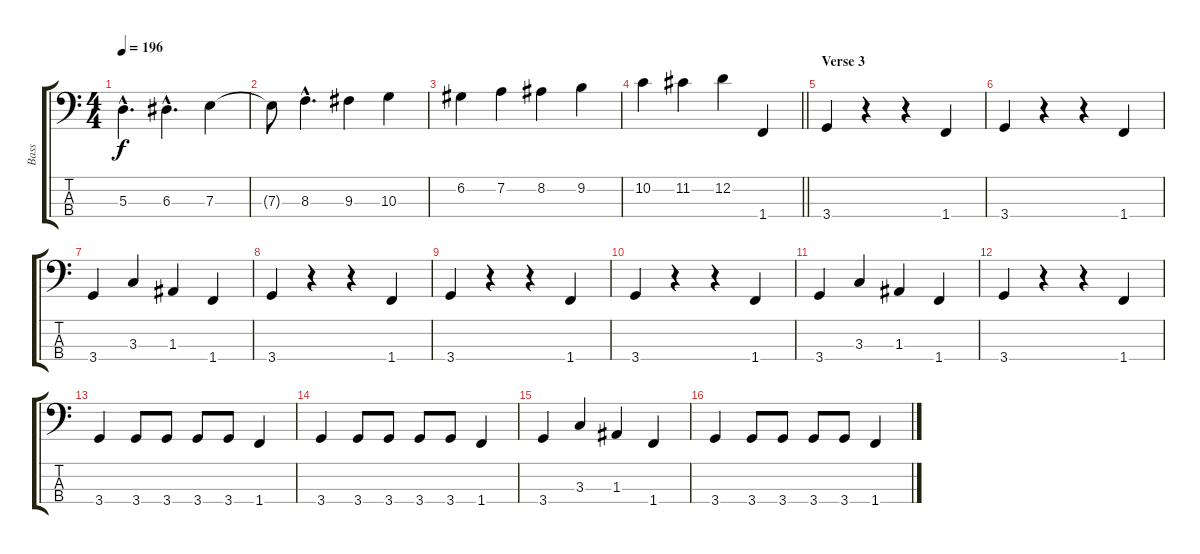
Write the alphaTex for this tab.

\track ("Bass" "Bass") {instrument electricbassfinger}
\staff {score tabs}
\tuning (G2 D2 A1 E1) {hide}
\ts (4 4)
\tempo 196
\clef f4
\ks c
5.3{hac}.4{d dy f} 6.3{hac}.4{d} 7.3.4 |
7.3{t}.8 8.3{hac}.4{d} 9.3.4 10.3.4 |
6.2.4 7.2.4 8.2.4 9.2.4 |
\barLineRight lightlight
10.2.4 11.2.4 12.2.4 1.4.4 |
\section ("" "Verse 3")
3.4.4 r.4 r.4 1.4.4 |
3.4.4 r.4 r.4 1.4.4 |
3.4.4 3.3.4 1.3.4 1.4.4 |
3.4.4 r.4 r.4 1.4.4 |
3.4.4 r.4 r.4 1.4.4 |
3.4.4 r.4 r.4 1.4.4 |
3.4.4 3.3.4 1.3.4 1.4.4 |
3.4.4 r.4 r.4 1.4.4 |
3.4.4 3.4.8 3.4.8 3.4.8 3.4.8 1.4.4 |
3.4.4 3.4.8 3.4.8 3.4.8 3.4.8 1.4.4 |
3.4.4 3.3.4 1.3.4 1.4.4 |
3.4.4 3.4.8 3.4.8 3.4.8 3.4.8 1.4.4
